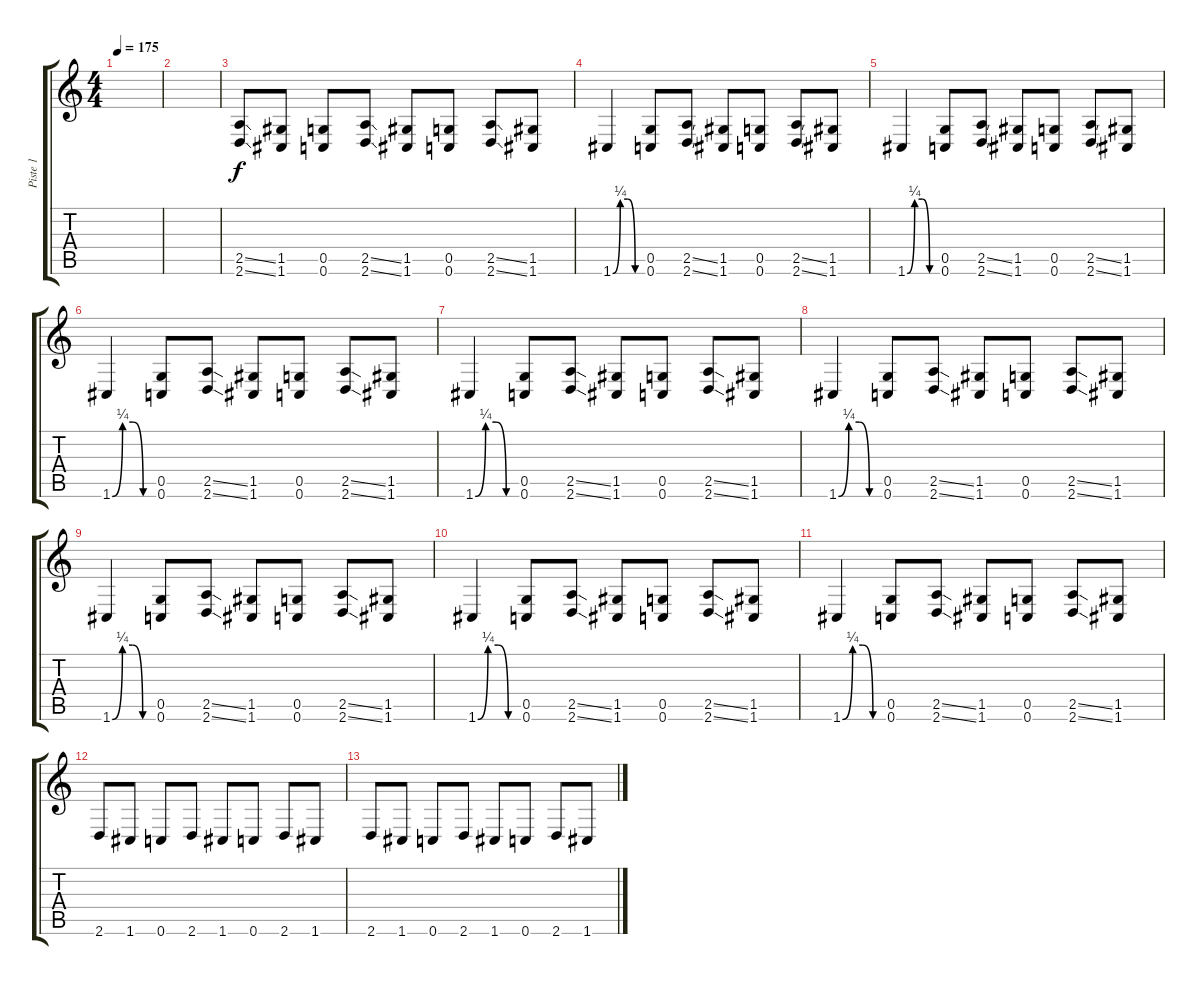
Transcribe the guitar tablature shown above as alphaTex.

\track ("Piste 1" "Piste 1") {instrument overdrivenguitar}
\staff {score tabs}
\tuning (D4 A3 F3 C3 G2 C2) {hide}
\ts (4 4)
\tempo 175
\clef g2
\ks c
|
|
(2.5{ss} 2.6{ss}).8 (1.5 1.6).8 (0.5 0.6).8 (2.5{ss} 2.6{ss}).8 (1.5 1.6).8 (0.5 0.6).8 (2.5{ss} 2.6{ss}).8 (1.5 1.6).8 |
1.6{be (custom 0 0 15 1 30 1 45 0 60 0)}.4 (0.5 0.6).8 (2.5{ss} 2.6{ss}).8 (1.5 1.6).8 (0.5 0.6).8 (2.5{ss} 2.6{ss}).8 (1.5 1.6).8 |
1.6{be (custom 0 0 15 1 30 1 45 0 60 0)}.4 (0.5 0.6).8 (2.5{ss} 2.6{ss}).8 (1.5 1.6).8 (0.5 0.6).8 (2.5{ss} 2.6{ss}).8 (1.5 1.6).8 |
1.6{be (custom 0 0 15 1 30 1 45 0 60 0)}.4 (0.5 0.6).8 (2.5{ss} 2.6{ss}).8 (1.5 1.6).8 (0.5 0.6).8 (2.5{ss} 2.6{ss}).8 (1.5 1.6).8 |
1.6{be (custom 0 0 15 1 30 1 45 0 60 0)}.4 (0.5 0.6).8 (2.5{ss} 2.6{ss}).8 (1.5 1.6).8 (0.5 0.6).8 (2.5{ss} 2.6{ss}).8 (1.5 1.6).8 |
1.6{be (custom 0 0 15 1 30 1 45 0 60 0)}.4 (0.5 0.6).8 (2.5{ss} 2.6{ss}).8 (1.5 1.6).8 (0.5 0.6).8 (2.5{ss} 2.6{ss}).8 (1.5 1.6).8 |
1.6{be (custom 0 0 15 1 30 1 45 0 60 0)}.4 (0.5 0.6).8 (2.5{ss} 2.6{ss}).8 (1.5 1.6).8 (0.5 0.6).8 (2.5{ss} 2.6{ss}).8 (1.5 1.6).8 |
1.6{be (custom 0 0 15 1 30 1 45 0 60 0)}.4 (0.5 0.6).8 (2.5{ss} 2.6{ss}).8 (1.5 1.6).8 (0.5 0.6).8 (2.5{ss} 2.6{ss}).8 (1.5 1.6).8 |
1.6{be (custom 0 0 15 1 30 1 45 0 60 0)}.4 (0.5 0.6).8 (2.5{ss} 2.6{ss}).8 (1.5 1.6).8 (0.5 0.6).8 (2.5{ss} 2.6{ss}).8 (1.5 1.6).8 |
2.6.8 1.6.8 0.6.8 2.6.8 1.6.8 0.6.8 2.6.8 1.6.8 |
2.6.8 1.6.8 0.6.8 2.6.8 1.6.8 0.6.8 2.6.8 1.6.8
